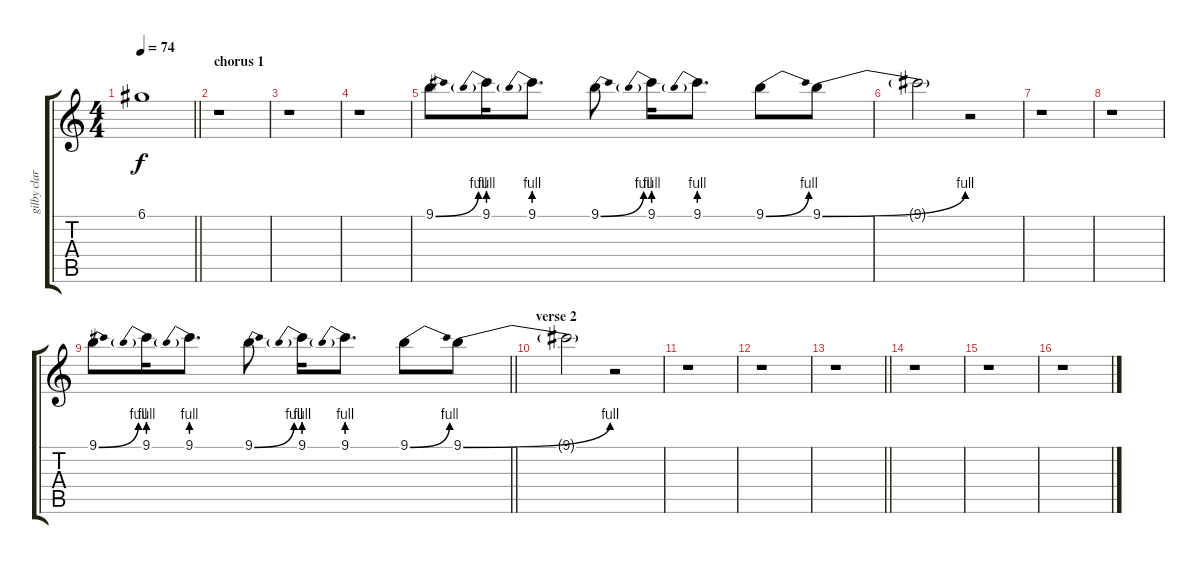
\track ("gilby clarke - distortion 2 (dubbed)" "gilby clar") {instrument distortionguitar}
\staff {score tabs}
\tuning (D4 A3 F3 C3 G2 D2) {hide}
\ts (4 4)
\tempo 74
\clef g2
\barLineRight lightlight
\ks c
6.1.1{dy f} |
\section ("" "chorus 1")
r.1 |
r.1 |
r.1 |
9.1{be (bend 0 0 60 4)}.8 9.1{be (prebend 0 4 60 4)}.16 9.1{be (prebend 0 4 60 4)}.8{d} 9.1{be (bend 0 0 60 4)}.8 9.1{be (prebend 0 4 60 4)}.16 9.1{be (prebend 0 4 60 4)}.8{d} 9.1{be (bend 0 0 60 4)}.8 9.1{be (bend 0 0 60 4)}.8 |
9.1{t}.2 r.2 |
r.1 |
r.1 |
\barLineRight lightlight
9.1{be (bend 0 0 60 4)}.8 9.1{be (prebend 0 4 60 4)}.16 9.1{be (prebend 0 4 60 4)}.8{d} 9.1{be (bend 0 0 60 4)}.8 9.1{be (prebend 0 4 60 4)}.16 9.1{be (prebend 0 4 60 4)}.8{d} 9.1{be (bend 0 0 60 4)}.8 9.1{be (bend 0 0 60 4)}.8 |
\section ("" "verse 2")
9.1{t}.2 r.2 |
r.1 |
r.1 |
\barLineRight lightlight
r.1 |
r.1 |
r.1 |
r.1
